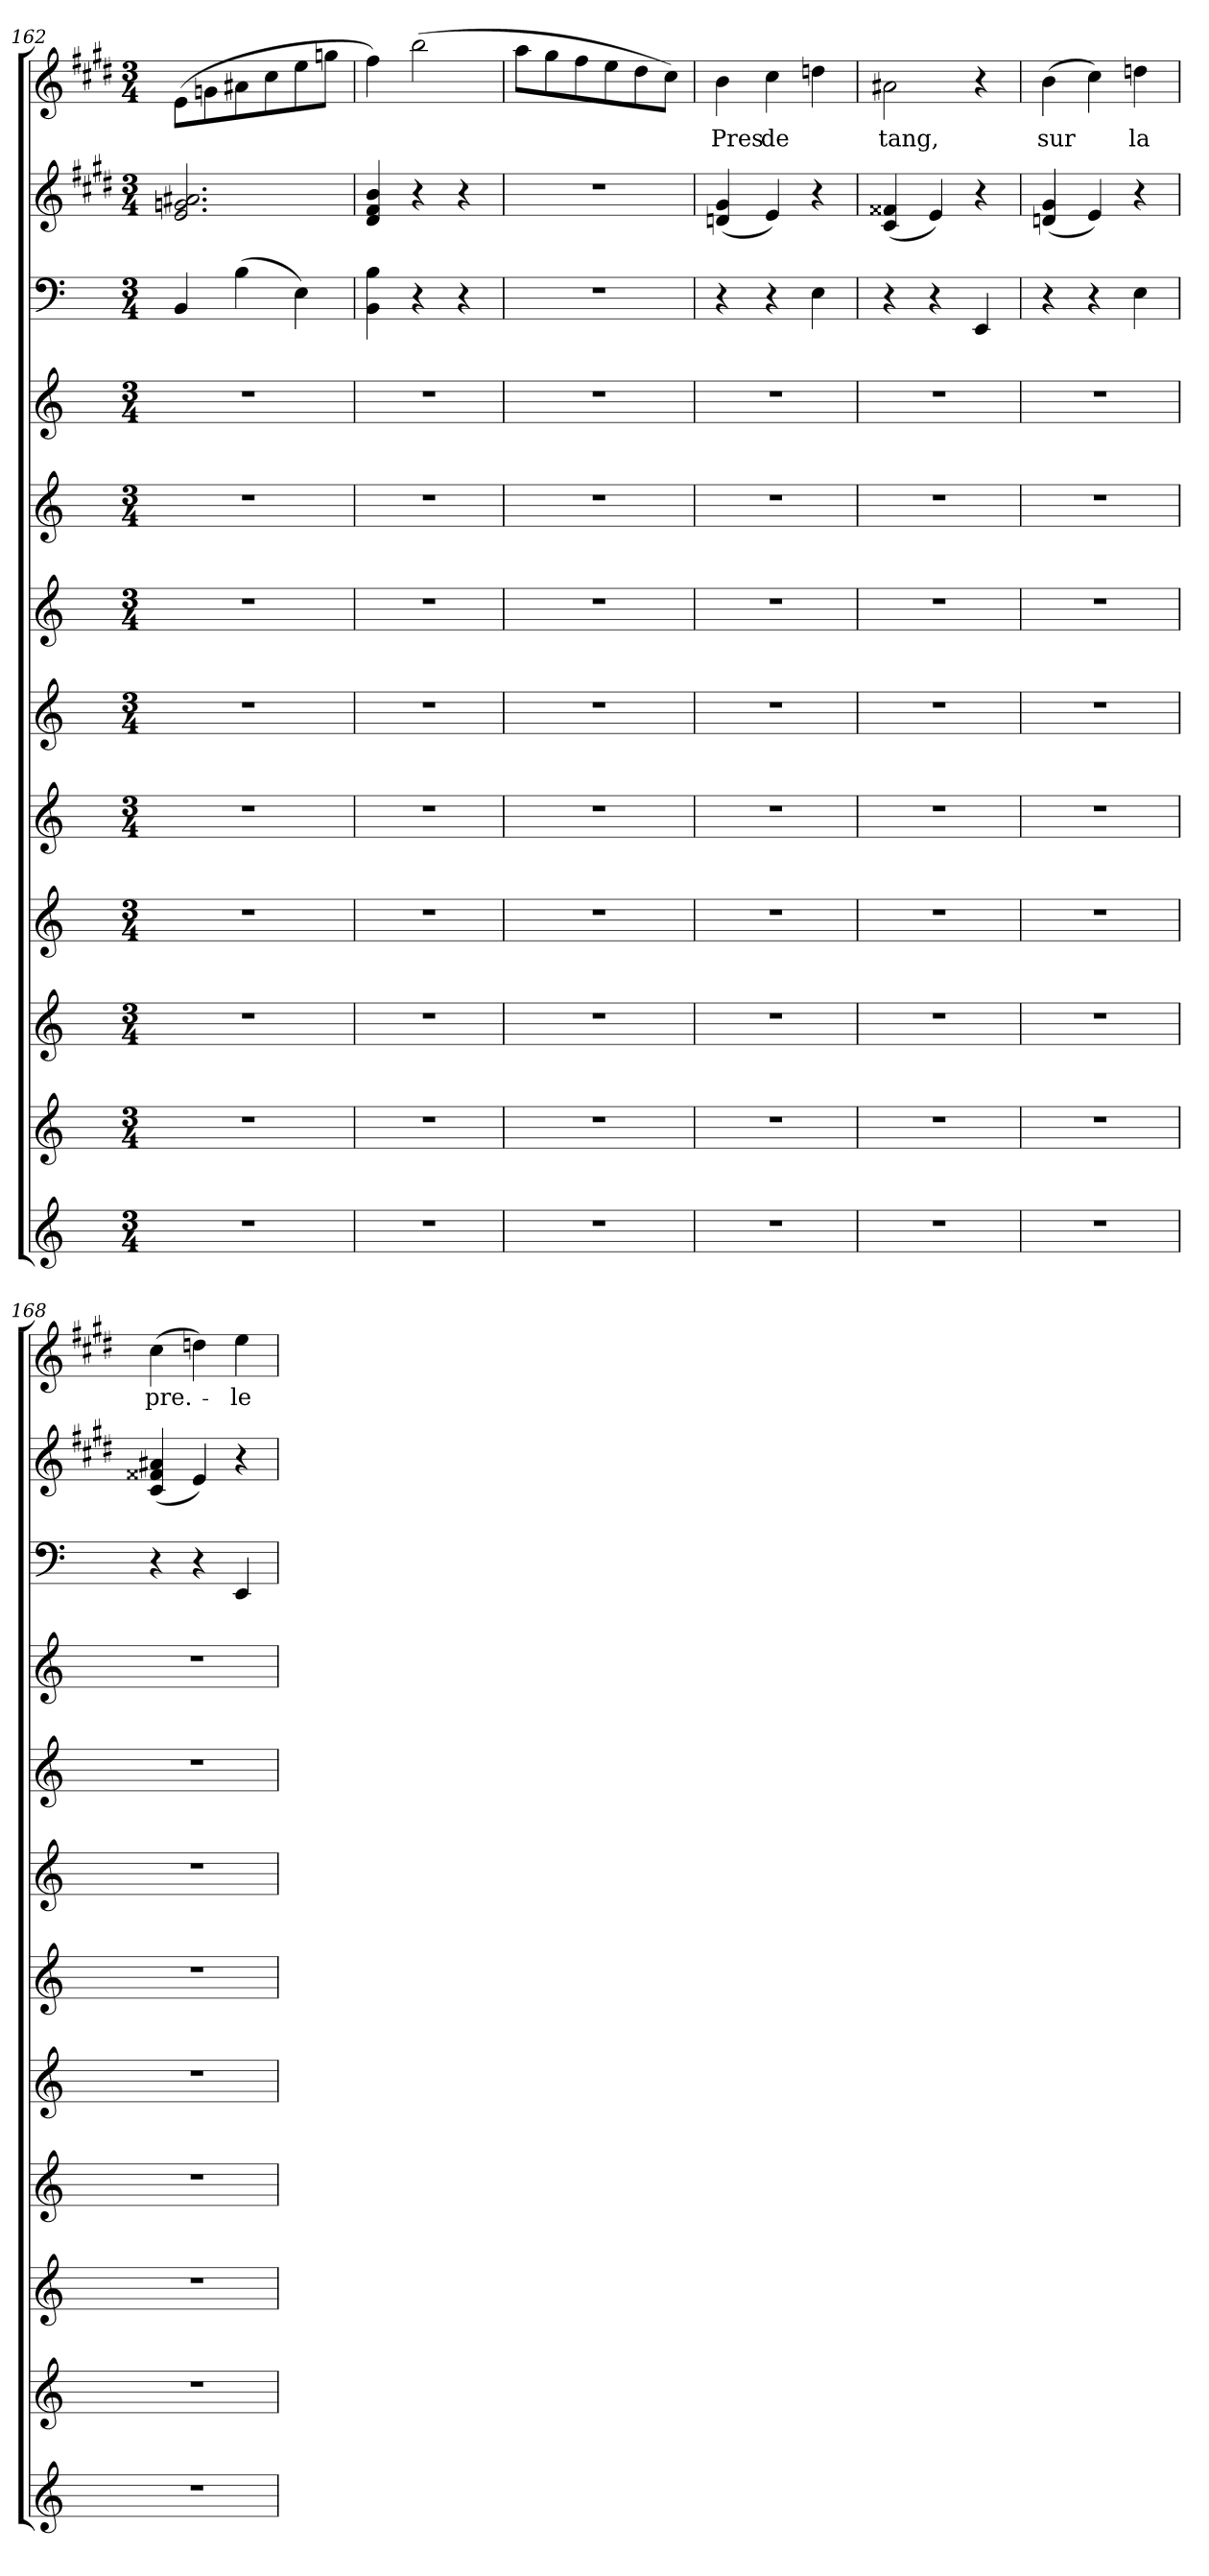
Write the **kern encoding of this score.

**kern	**kern	**kern	**kern	**kern	**kern	**kern	**kern	**kern	**kern	**kern	**kern	**text
*part12	*part11	*part10	*part9	*part8	*part7	*part6	*part5	*part4	*part3	*part2	*part1	*part1
*staff12	*staff11	*staff10	*staff9	*staff8	*staff7	*staff6	*staff5	*staff4	*staff3	*staff2	*staff1	*staff1
*clefG2	*clefG2	*clefG2	*clefG2	*clefG2	*clefG2	*clefG2	*clefG2	*clefG2	*clefF4	*clefG2	*clefG2	*
*k[]	*k[]	*k[]	*k[]	*k[]	*k[]	*k[]	*k[]	*k[]	*k[]	*k[f#c#g#d#]	*k[f#c#g#d#]	*
*C:	*C:	*C:	*C:	*C:	*C:	*C:	*C:	*C:	*C:	*E:	*E:	*
*M3/4	*M3/4	*M3/4	*M3/4	*M3/4	*M3/4	*M3/4	*M3/4	*M3/4	*M3/4	*M3/4	*M3/4	*
=162	=162	=162	=162	=162	=162	=162	=162	=162	=162	=162	=162	=162
2.r	2.r	2.r	2.r	2.r	2.r	2.r	2.r	2.r	4BB/	2.e/ 2.gn/ 2.a#X/	(8e\L	.
.	.	.	.	.	.	.	.	.	.	.	8gn\	.
.	.	.	.	.	.	.	.	.	(4B\	.	8a#X\	.
.	.	.	.	.	.	.	.	.	.	.	8cc#\	.
.	.	.	.	.	.	.	.	.	4E\)	.	8ee\	.
.	.	.	.	.	.	.	.	.	.	.	8ggn\J	.
=163	=163	=163	=163	=163	=163	=163	=163	=163	=163	=163	=163	=163
2.r	2.r	2.r	2.r	2.r	2.r	2.r	2.r	2.r	4BB\ 4B\	4d#/ 4f#/ 4b/	4ff#\)	.
.	.	.	.	.	.	.	.	.	4r	4r	(2bb\	.
.	.	.	.	.	.	.	.	.	4r	4r	.	.
=164	=164	=164	=164	=164	=164	=164	=164	=164	=164	=164	=164	=164
2.r	2.r	2.r	2.r	2.r	2.r	2.r	2.r	2.r	2.r	2.r	8aa\L	.
.	.	.	.	.	.	.	.	.	.	.	8gg#\	.
.	.	.	.	.	.	.	.	.	.	.	8ff#\	.
.	.	.	.	.	.	.	.	.	.	.	8ee\	.
.	.	.	.	.	.	.	.	.	.	.	8dd#\	.
.	.	.	.	.	.	.	.	.	.	.	8cc#\J)	.
=165	=165	=165	=165	=165	=165	=165	=165	=165	=165	=165	=165	=165
2.r	2.r	2.r	2.r	2.r	2.r	2.r	2.r	2.r	4r	(4dn/ 4g#/	4b\	Pres
.	.	.	.	.	.	.	.	.	4r	4e/)	4cc#\	de
.	.	.	.	.	.	.	.	.	4E\	4r	4ddn\	.
=166	=166	=166	=166	=166	=166	=166	=166	=166	=166	=166	=166	=166
2.r	2.r	2.r	2.r	2.r	2.r	2.r	2.r	2.r	4r	(4c#/ 4f##X/	2a#X\	tang,
.	.	.	.	.	.	.	.	.	4r	4e/)	.	.
.	.	.	.	.	.	.	.	.	4EE/	4r	4r	.
=167	=167	=167	=167	=167	=167	=167	=167	=167	=167	=167	=167	=167
2.r	2.r	2.r	2.r	2.r	2.r	2.r	2.r	2.r	4r	(4dn/ 4g#/	(4b\	sur
.	.	.	.	.	.	.	.	.	4r	4e/)	4cc#\)	.
.	.	.	.	.	.	.	.	.	4E\	4r	4ddn\	la
!!LO:PB:g=z
=168	=168	=168	=168	=168	=168	=168	=168	=168	=168	=168	=168	=168
2.r	2.r	2.r	2.r	2.r	2.r	2.r	2.r	2.r	4r	(4c#/ 4f##X/ 4a#X/	(4cc#\	pre.-
.	.	.	.	.	.	.	.	.	4r	4e/)	4ddn\)	.
.	.	.	.	.	.	.	.	.	4EE/	4r	4ee\	le
=	=	=	=	=	=	=	=	=	=	=	=	=
*-	*-	*-	*-	*-	*-	*-	*-	*-	*-	*-	*-	*-
